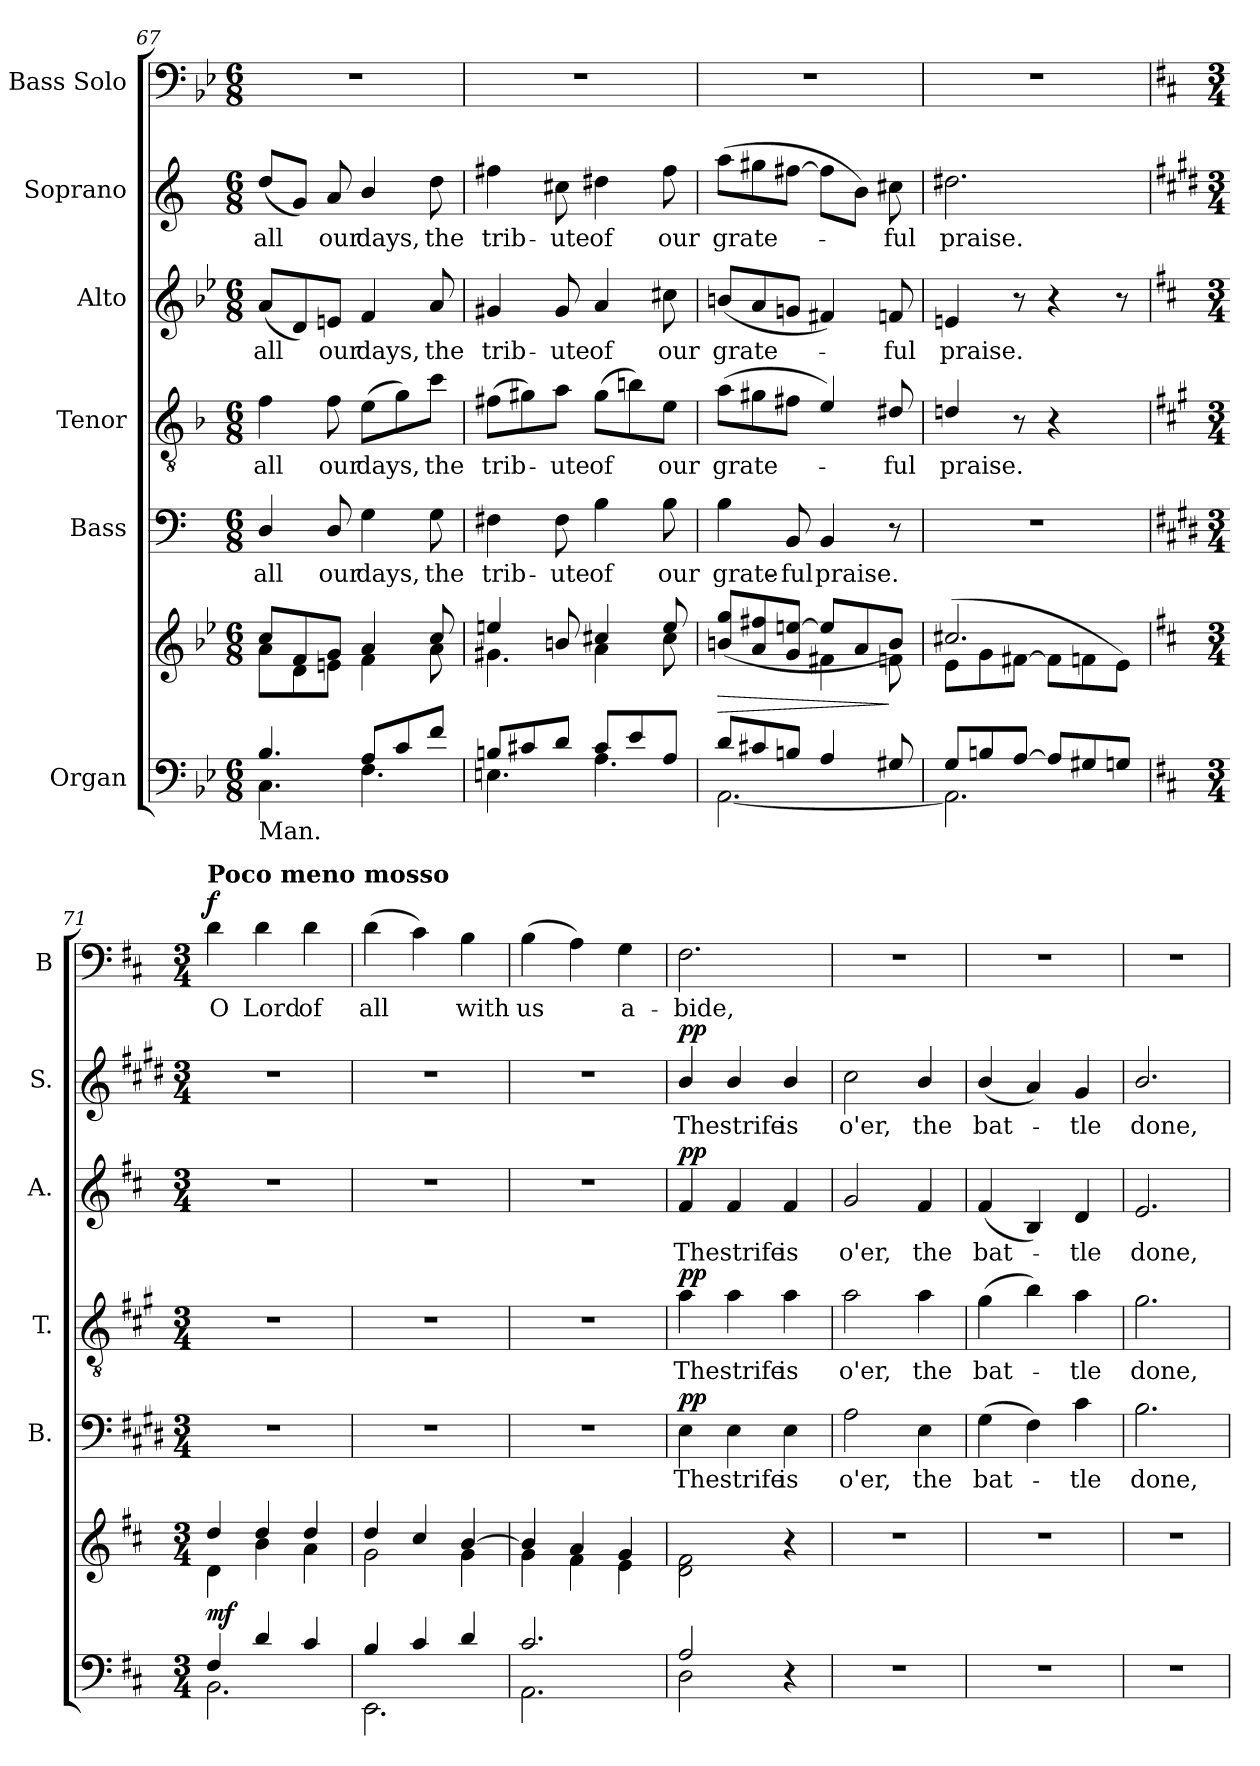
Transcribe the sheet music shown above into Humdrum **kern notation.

**kern	**kern	**dynam	**kern	**text	**dynam	**kern	**text	**dynam	**kern	**text	**dynam	**kern	**text	**dynam	**kern	**text	**dynam
*part6	*part6	*part6	*part5	*part5	*part5	*part4	*part4	*part4	*part3	*part3	*part3	*part2	*part2	*part2	*part1	*part1	*part1
*staff7	*staff6	*staff6/7	*staff5	*staff5	*staff5	*staff4	*staff4	*staff4	*staff3	*staff3	*staff3	*staff2	*staff2	*staff2	*staff1	*staff1	*staff1
*I"Organ	*	*	*I"Bass	*	*	*I"Tenor	*	*	*I"Alto	*	*	*I"Soprano	*	*	*I"Bass Solo	*	*
*	*	*	*I'B.	*	*	*I'T.	*	*	*I'A.	*	*	*I'S.	*	*	*I'B	*	*
*clefF4	*clefG2	*	*clefF4	*	*	*clefGv2	*	*	*clefG2	*	*	*clefG2	*	*	*clefF4	*	*
*	*	*	*ITrd1c2	*	*	*ITrd4c7	*	*	*	*	*	*ITrd1c2	*	*	*	*	*
*k[b-e-]	*k[b-e-]	*	*k[b-e-]	*	*	*k[b-e-]	*	*	*k[b-e-]	*	*	*k[b-e-]	*	*	*k[b-e-]	*	*
*B-:	*B-:	*	*B-:	*	*	*B-:	*	*	*B-:	*	*	*B-:	*	*	*B-:	*	*
*M6/8	*M6/8	*	*M6/8	*	*	*M6/8	*	*	*M6/8	*	*	*M6/8	*	*	*M6/8	*	*
=67	=67	=67	=67	=67	=67	=67	=67	=67	=67	=67	=67	=67	=67	=67	=67	=67	=67
*^	*^	*	*	*	*	*	*	*	*	*	*	*	*	*	*	*	*
!LO:TX:b:t=Man.	!	!	!	!	!	!	!	!	!	!	!	!	!	!	!	!	!	!	!
4.B-/	4.C\	8cc/L	8a\L	.	4C/	all	.	4B-\	all	.	(8a/L	all	.	(8cc/L	all	.	2.r	.	.
.	.	8f/	8d\	.	.	.	.	.	.	.	8d/)	.	.	8f/J)	.	.	.	.	.
.	.	8g/J	8en\J	.	8C/	our	.	8B-\	our	.	8en/J	our	.	8g/	our	.	.	.	.
8A/L	4.F\	4a/	4f\	.	4F\	days,	.	(8A\L	days,	.	4f/	days,	.	4a/	days,	.	.	.	.
8c/	.	.	.	.	.	.	.	8c\)	.	.	.	.	.	.	.	.	.	.	.
8f/J	.	8cc/	8a\	.	8F\	the	.	8f\J	the	.	8a/	the	.	8cc\	the	.	.	.	.
!!LO:LB:g=z
=68	=68	=68	=68	=68	=68	=68	=68	=68	=68	=68	=68	=68	=68	=68	=68	=68	=68	=68	=68
8Bn/L	4.En\	4een/	4.g#X\	.	4En\	trib-	.	(8Bn\L	trib-	.	4g#X/	trib-	.	4een\	trib-	.	2.r	.	.
8c#X/	.	.	.	.	.	.	.	8c#X\)	.	.	.	.	.	.	.	.	.	.	.
8d/J	.	8bn/	.	.	8E\	-ute	.	8d\J	-ute	.	8g#/	-ute	.	8bn\	-ute	.	.	.	.
8c#/L	4.A\	4cc#X/	4a\	.	4A\	of	.	(8c#\L	of	.	4a/	of	.	4cc#X\	of	.	.	.	.
8e-/	.	.	.	.	.	.	.	8en\)	.	.	.	.	.	.	.	.	.	.	.
8A/J	.	8ee/	8cc#\	.	8A\	our	.	8A\J	our	.	8cc#X\	our	.	8ee\	our	.	.	.	.
=69	=69	=69	=69	=69	=69	=69	=69	=69	=69	=69	=69	=69	=69	=69	=69	=69	=69	=69	=69
!	!	!	!	!LO:HP:b	!	!	!	!	!	!	!	!	!	!	!	!	!	!	!
8d/L	[<2.AA\	(8bn/ 8gg/L	4.ryy	>	4A\	grate-	.	(>8d\L	grate-	.	(<8bn/L	grate-	.	(8gg\L	grate-	.	2.r	.	.
8c#X/	.	8a/ 8ff#X/	.	.	.	.	.	8c#X\	.	.	8a/	.	.	8ff#X\	.	.	.	.	.
8Bn/J	.	8g/ [>8een/J	.	.	8AA/	-ful	.	8Bn\J	.	.	8gn/J	.	.	[>8een\J	.	.	.	.	.
4A/	.	8ee/L]	4f#X\	.	4AA/	praise.	.	4A/)	.	.	4f#X/)	.	.	8ee\L]	.	.	.	.	.
.	.	8a/	.	.	.	.	.	.	.	.	.	.	.	8a\J)	.	.	.	.	.
8G#X/	.	8b/J)	8fn\	]	8r	.	.	8G#X/	-ful	.	8fn/	-ful	.	8bn\	-ful	.	.	.	.
=70	=70	=70	=70	=70	=70	=70	=70	=70	=70	=70	=70	=70	=70	=70	=70	=70	=70	=70	=70
8G/L	2.AA\]	(>8e-\L	2.cc#X/	.	2.r	.	.	4Gn/	praise.	.	4en/	praise.	.	2.cc#X\	praise.	.	2.r	.	.
8Bn/	.	8g\	.	.	.	.	.	.	.	.	.	.	.	.	.	.	.	.	.
[>8A/J	.	[<8f#X\J	.	.	.	.	.	8r	.	.	8r	.	.	.	.	.	.	.	.
8A/L]	.	8f#\L]	.	.	.	.	.	4r	.	.	4r	.	.	.	.	.	.	.	.
8G#X/	.	8fn\	.	.	.	.	.	.	.	.	.	.	.	.	.	.	.	.	.
8Gn/J	.	8e-\J)	.	.	.	.	.	8ryy	.	.	8r	.	.	.	.	.	.	.	.
!!LO:PB:g=z
=71	=71	=71	=71	=71	=71	=71	=71	=71	=71	=71	=71	=71	=71	=71	=71	=71	=71	=71	=71
*k[f#c#]	*	*k[f#c#]	*	*	*k[f#c#]	*	*	*k[f#c#]	*	*	*k[f#c#]	*	*	*k[f#c#]	*	*	*k[f#c#]	*	*
*D:	*	*D:	*	*	*D:	*	*	*D:	*	*	*D:	*	*	*D:	*	*	*D:	*	*
*M3/4	*	*M3/4	*	*	*M3/4	*	*	*M3/4	*	*	*M3/4	*	*	*M3/4	*	*	*M3/4	*	*
!	!	!	!	!	!	!	!	!	!	!	!	!	!	!	!	!	!LO:TX:a:B:t=Poco meno mosso	!	!
!	!	!	!	!LO:DY:a=2	!	!	!	!	!	!	!	!	!	!	!	!	!	!	!LO:DY:a
4F#/	2.BB\	4dd/	4d\	mf	2.r	.	.	2.r	.	.	2.r	.	.	2.r	.	.	4d\	O	f
4d/	.	4dd/	4b\	.	.	.	.	.	.	.	.	.	.	.	.	.	4d\	Lord	.
4c#/	.	4dd/	4a\	.	.	.	.	.	.	.	.	.	.	.	.	.	4d\	of	.
=72	=72	=72	=72	=72	=72	=72	=72	=72	=72	=72	=72	=72	=72	=72	=72	=72	=72	=72	=72
4B/	2.EE\	4dd/	2g\	.	2.r	.	.	2.r	.	.	2.r	.	.	2.r	.	.	(4d\	all	.
4c#/	.	4cc#/	.	.	.	.	.	.	.	.	.	.	.	.	.	.	4c#\)	.	.
4d/	.	[>4b/	4g\	.	.	.	.	.	.	.	.	.	.	.	.	.	4B\	with	.
=73	=73	=73	=73	=73	=73	=73	=73	=73	=73	=73	=73	=73	=73	=73	=73	=73	=73	=73	=73
2.c#/	2.AA\	4b/]	4g\	.	2.r	.	.	2.r	.	.	2.r	.	.	2.r	.	.	(4B\	us	.
.	.	4a/	4f#\	.	.	.	.	.	.	.	.	.	.	.	.	.	4A\)	.	.
.	.	4g/	4e\	.	.	.	.	.	.	.	.	.	.	.	.	.	4G\	a-	.
=74	=74	=74	=74	=74	=74	=74	=74	=74	=74	=74	=74	=74	=74	=74	=74	=74	=74	=74	=74
!	!	!	!	!	!	!	!LO:DY:a	!	!	!LO:DY:a	!	!	!LO:DY:a	!	!	!LO:DY:a	!	!	!
*	*	*v	*v	*	*	*	*	*	*	*	*	*	*	*	*	*	*	*	*
2A/	2D\	2d\ 2f#\	.	4D\	The	pp	4d\	The	pp	4f#/	The	pp	4a/	The	pp	2.F#\	-bide,	.
.	.	.	.	4D\	strife	.	4d\	strife	.	4f#/	strife	.	4a/	strife	.	.	.	.
4r	4ryy	4r	.	4D\	is	.	4d\	is	.	4f#/	is	.	4a/	is	.	.	.	.
*v	*v	*	*	*	*	*	*	*	*	*	*	*	*	*	*	*	*	*
=75	=75	=75	=75	=75	=75	=75	=75	=75	=75	=75	=75	=75	=75	=75	=75	=75	=75
2.r	2.r	.	2G\	o'er,	.	2d\	o'er,	.	2g/	o'er,	.	2b\	o'er,	.	2.r	.	.
.	.	.	4D\	the	.	4d\	the	.	4f#/	the	.	4a/	the	.	.	.	.
!!LO:LB:g=z
=76	=76	=76	=76	=76	=76	=76	=76	=76	=76	=76	=76	=76	=76	=76	=76	=76	=76
2.r	2.r	.	(>4F#\	bat-	.	(>4c#\	bat-	.	(<4f#/	bat-	.	(<4a/	bat-	.	2.r	.	.
.	.	.	4E\)	.	.	4e\)	.	.	4B/)	.	.	4g/)	.	.	.	.	.
.	.	.	4B\	-tle	.	4d\	-tle	.	4d/	-tle	.	4f#/	-tle	.	.	.	.
=77	=77	=77	=77	=77	=77	=77	=77	=77	=77	=77	=77	=77	=77	=77	=77	=77	=77
2.r	2.r	.	2.A\	done,	.	2.c#\	done,	.	2.e/	done,	.	2.a/	done,	.	2.r	.	.
=	=	=	=	=	=	=	=	=	=	=	=	=	=	=	=	=	=
*-	*-	*-	*-	*-	*-	*-	*-	*-	*-	*-	*-	*-	*-	*-	*-	*-	*-
